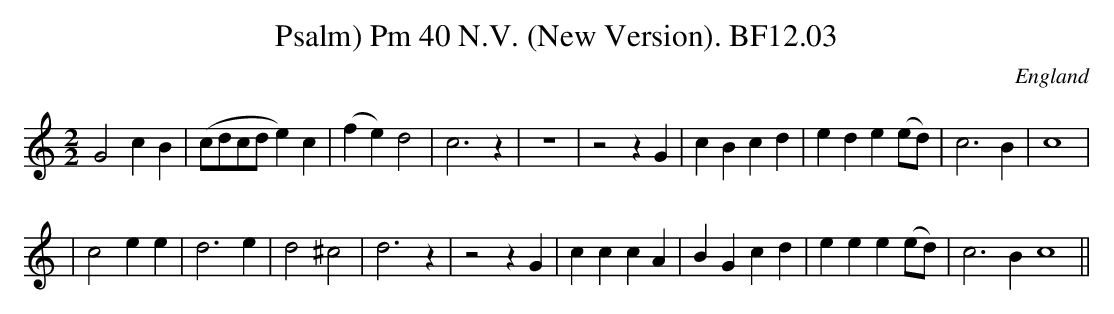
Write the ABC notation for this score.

X:1
T:Psalm) Pm 40 N.V. (New Version). BF12.03
M:2/2
L:1/4
O:England
K:CMaj
G2cB|(c/2d/2c/2d/2e)c|(fe)d2|c3z|z4|z2zG|cBcd|ede(e/2d/2)|c3B|c4|!
|c2ee|d3e|d2^c2|d3z|z2zG|cccA|BGcd|eee(e/2d/2)|c3Bc4||
